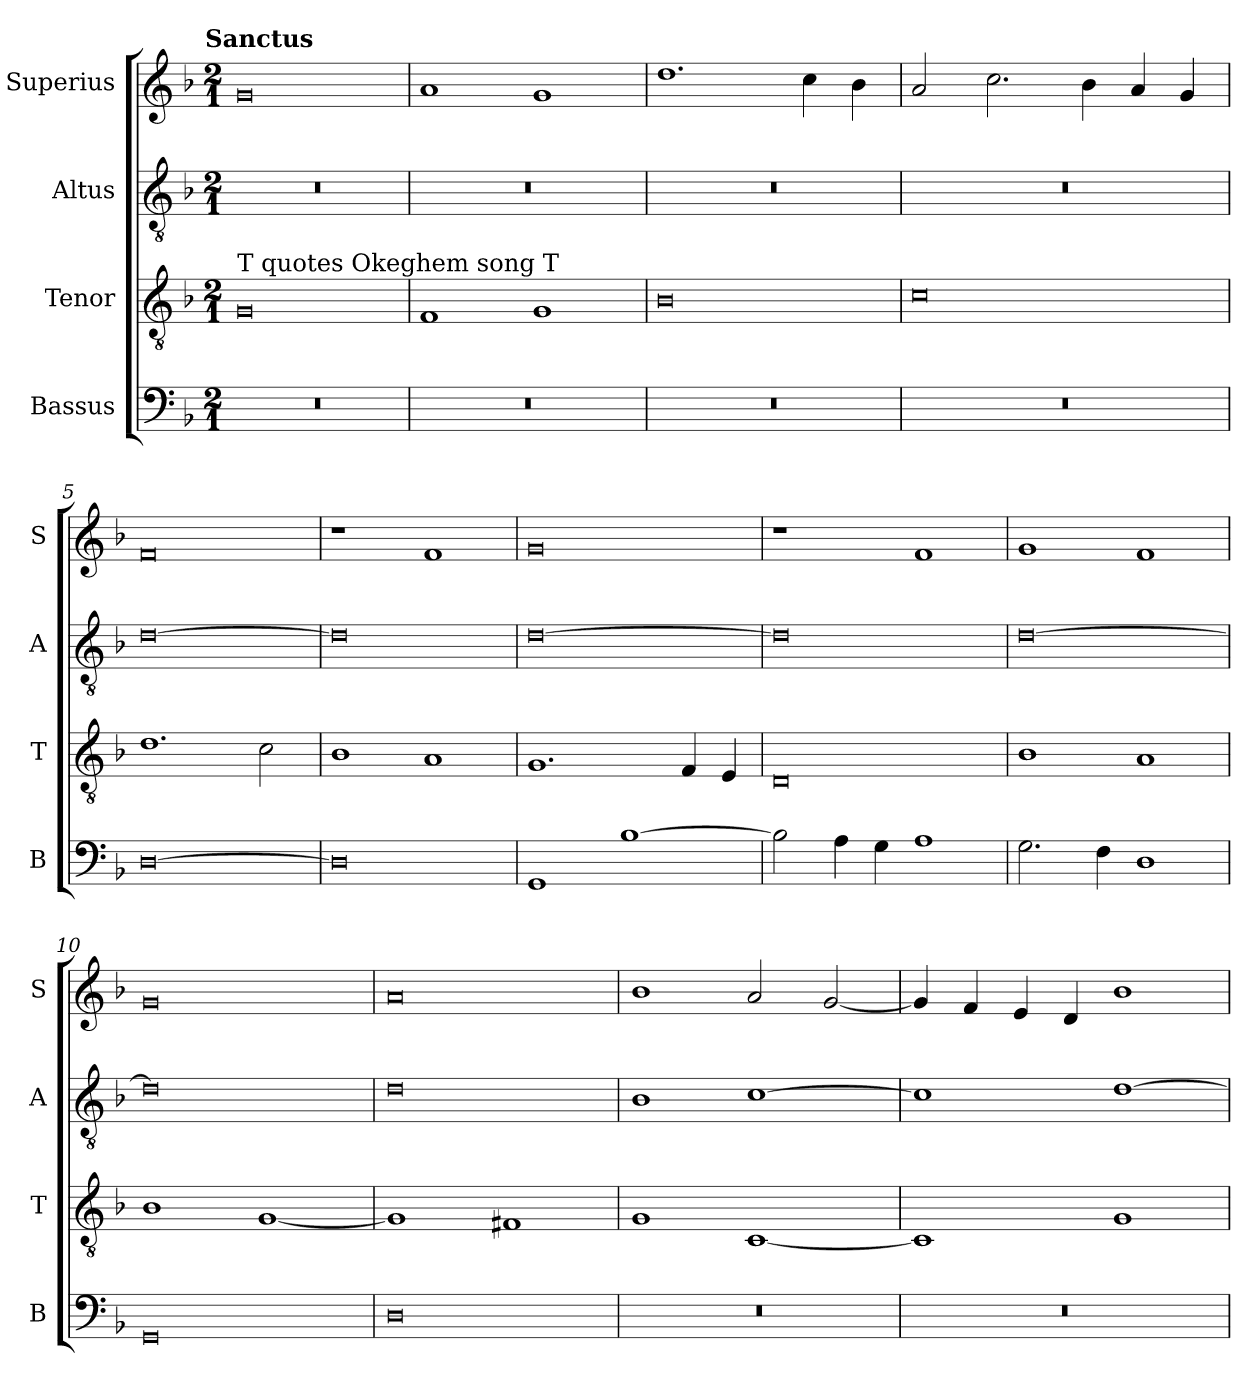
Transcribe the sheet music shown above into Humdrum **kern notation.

**kern	**kern	**kern	**kern
*part4	*part3	*part2	*part1
*staff4	*staff3	*staff2	*staff1
*I"Bassus	*I"Tenor	*I"Altus	*I"Superius
*I'B	*I'T	*I'A	*I'S
*clefF4	*clefGv2	*clefGv2	*clefG2
*k[b-]	*k[b-]	*k[b-]	*k[b-]
!!LO:TX:omd:t=Sanctus
*M2/1	*M2/1	*M2/1	*M2/1
=1	=1	=1	=1
!	!LO:TX:a:t=T quotes Okeghem song T	!	!
0r	0G	0r	0g
=2	=2	=2	=2
0r	1F	0r	1a
.	1G	.	1g
=3	=3	=3	=3
0r	0B-	0r	1.dd
.	.	.	4cc\
.	.	.	4b-\
=4	=4	=4	=4
0r	0c	0r	2a/
.	.	.	2.cc\
.	.	.	4b-\
.	.	.	4a/
.	.	.	4g/
=5	=5	=5	=5
[0D	1.d	[0d	0f
.	2c\	.	.
=6	=6	=6	=6
0D]	1B-	0d]	1r
.	1A	.	1f
=7	=7	=7	=7
1GG	1.G	[0d	0g
[1B-	.	.	.
.	4F/	.	.
.	4E/	.	.
=8	=8	=8	=8
2B-\]	0D	0d]	1r
4A\	.	.	.
4G\	.	.	.
1A	.	.	1f
=9	=9	=9	=9
2.G\	1B-	[0d	1g
4F\	.	.	.
1D	1A	.	1f
=10	=10	=10	=10
0GG	1B-	0d]	0g
.	[1G	.	.
=11	=11	=11	=11
0D	1G]	0d	0a
.	1F#X	.	.
=12	=12	=12	=12
0r	1G	1B-	1b-
.	[1C	[1c	2a/
.	.	.	[2g/
=13	=13	=13	=13
0r	1C]	1c]	4g/]
.	.	.	4f/
.	.	.	4e/
.	.	.	4d/
.	1G	[1d	1b-
=	=	=	=
*-	*-	*-	*-
